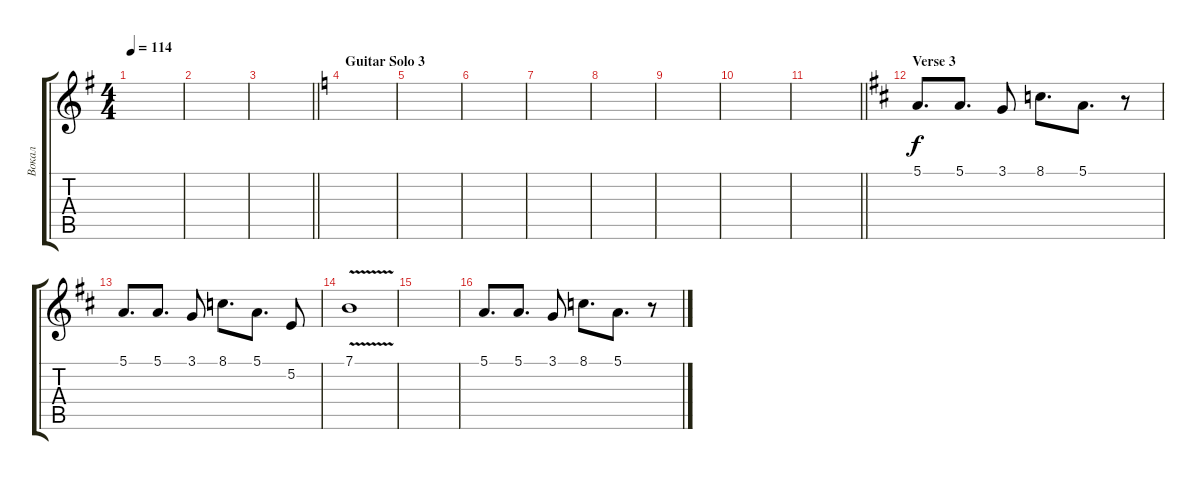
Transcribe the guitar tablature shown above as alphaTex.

\track ("Вокал" "Вокал") {instrument trumpet}
\staff {score tabs}
\tuning (E4 B3 G3 D3 A2 E2) {hide}
\ts (4 4)
\tempo 114
\clef g2
\ks eminor
|
|
\barLineRight lightlight
|
\section ("" "Guitar Solo 3")
\ks aminor
|
|
|
|
|
|
|
\barLineRight lightlight
|
\section ("" "Verse 3")
\ks bminor
5.1.8{d} 5.1.8{d} 3.1.8 8.1.8{d} 5.1.8{d} r.8 |
5.1.8{d} 5.1.8{d} 3.1.8 8.1.8{d} 5.1.8{d} 5.2.8 |
7.1{v}.1 |
|
5.1.8{d} 5.1.8{d} 3.1.8 8.1.8{d} 5.1.8{d} r.8
